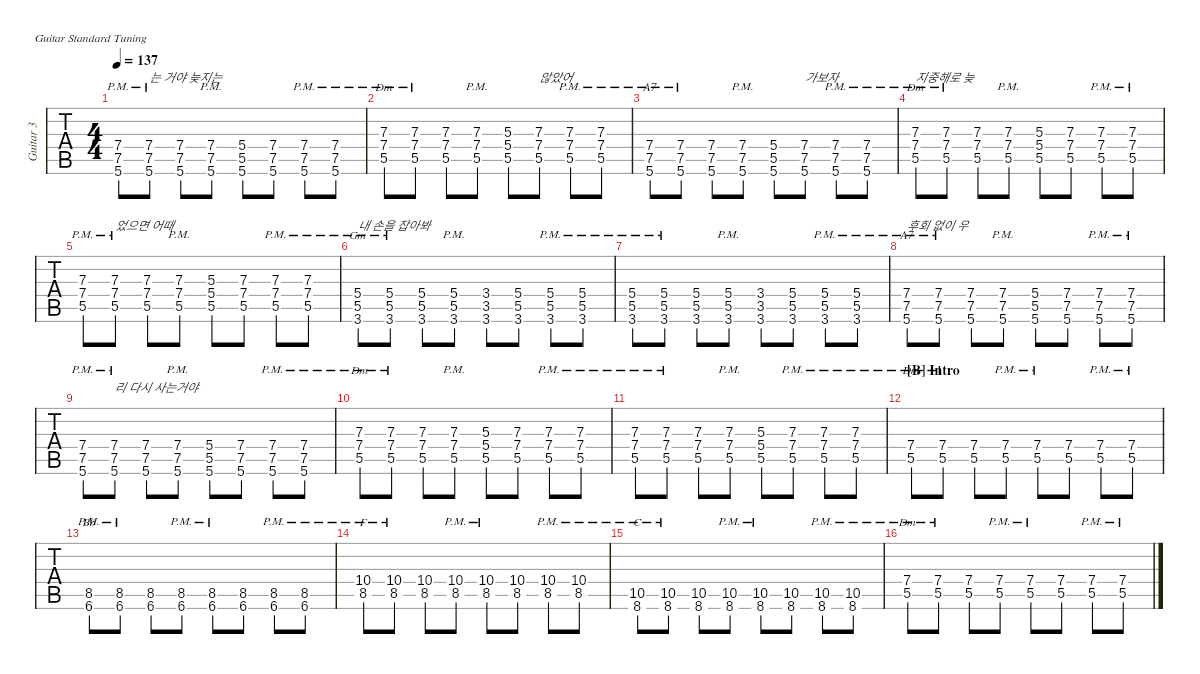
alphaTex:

\defaultSystemsLayout 4
\hideDynamics
\bracketExtendMode nobrackets
\track ("Guitar3" "Guitar 3") {defaultSystemsLayout 4 instrument overdrivenguitar}
\staff {tabs}
\tuning (E4 B3 G3 D3 A2 E2)
\chord ("Dm" x x x 7 5 x) {firstfret 5 showdiagram false showfingering false}
\chord ("Bb" x x x x 8 6) {firstfret 6 showdiagram false showfingering false}
\chord ("F" x x x 10 8 x) {firstfret 8 showdiagram false showfingering false}
\chord ("C" x x x x 10 8) {firstfret 8 showdiagram false showfingering false}
\chord ("Dm" x x 7 7 5 x) {firstfret 5 showdiagram false showfingering false}
\chord ("Gm" x x x 5 5 3) {showdiagram false showfingering false}
\chord ("A7" x x x 7 7 5) {firstfret 5 showdiagram false showfingering false}
\ts (4 4)
\tempo 137
\clef g2
\ks f
(7.5{pm acc forcenatural} 7.4{pm acc forcenatural} 5.6{pm acc forcenatural}).8{dy mf} (7.5{pm acc forcenatural} 7.4{pm acc forcenatural} 5.6{pm acc forcenatural}).8{txt "는 거야 늦지는"} (7.5{acc forcenatural} 7.4{acc forcenatural} 5.6{acc forcenatural}).8 (7.5{pm acc forcenatural} 7.4{pm acc forcenatural} 5.6{pm acc forcenatural}).8 (5.4{acc forcenatural} 5.5{acc forcenatural} 5.6{acc forcenatural}).8 (7.4{acc forcenatural} 7.5{acc forcenatural} 5.6{acc forcenatural}).8 (7.4{pm acc forcenatural} 7.5{pm acc forcenatural} 5.6{pm acc forcenatural}).8 (7.4{pm acc forcenatural} 7.5{pm acc forcenatural} 5.6{pm acc forcenatural}).8 |
(5.5{pm acc forcenatural} 7.4{pm acc forcenatural} 7.3{pm acc forcenatural}).8{ch "Dm"} (5.5{pm acc forcenatural} 7.4{pm acc forcenatural} 7.3{pm acc forcenatural}).8 (5.5{acc forcenatural} 7.4{acc forcenatural} 7.3{acc forcenatural}).8 (5.5{pm acc forcenatural} 7.4{pm acc forcenatural} 7.3{pm acc forcenatural}).8 (5.4{acc forcenatural} 5.3{acc forcenatural} 5.5{acc forcenatural}).8 (7.4{acc forcenatural} 5.5{acc forcenatural} 7.3{acc forcenatural}).8{txt "않았어"} (7.4{pm acc forcenatural} 5.5{pm acc forcenatural} 7.3{pm acc forcenatural}).8 (7.4{pm acc forcenatural} 5.5{pm acc forcenatural} 7.3{pm acc forcenatural}).8 |
(7.5{pm acc forcenatural} 7.4{pm acc forcenatural} 5.6{pm acc forcenatural}).8{ch "A7"} (7.5{pm acc forcenatural} 7.4{pm acc forcenatural} 5.6{pm acc forcenatural}).8 (7.5{acc forcenatural} 7.4{acc forcenatural} 5.6{acc forcenatural}).8 (7.5{pm acc forcenatural} 7.4{pm acc forcenatural} 5.6{pm acc forcenatural}).8 (5.4{acc forcenatural} 5.5{acc forcenatural} 5.6{acc forcenatural}).8 (7.4{acc forcenatural} 7.5{acc forcenatural} 5.6{acc forcenatural}).8{txt "가보자"} (7.4{pm acc forcenatural} 7.5{pm acc forcenatural} 5.6{pm acc forcenatural}).8 (7.4{pm acc forcenatural} 7.5{pm acc forcenatural} 5.6{pm acc forcenatural}).8 |
(5.5{pm acc forcenatural} 7.4{pm acc forcenatural} 7.3{pm acc forcenatural}).8{ch "Dm" txt "지중해로 늦"} (5.5{pm acc forcenatural} 7.4{pm acc forcenatural} 7.3{pm acc forcenatural}).8 (5.5{acc forcenatural} 7.4{acc forcenatural} 7.3{acc forcenatural}).8 (5.5{pm acc forcenatural} 7.4{pm acc forcenatural} 7.3{pm acc forcenatural}).8 (5.4{acc forcenatural} 5.3{acc forcenatural} 5.5{acc forcenatural}).8 (7.4{acc forcenatural} 5.5{acc forcenatural} 7.3{acc forcenatural}).8 (7.4{pm acc forcenatural} 5.5{pm acc forcenatural} 7.3{pm acc forcenatural}).8 (7.4{pm acc forcenatural} 5.5{pm acc forcenatural} 7.3{pm acc forcenatural}).8 |
(5.5{pm acc forcenatural} 7.4{pm acc forcenatural} 7.3{pm acc forcenatural}).8 (5.5{pm acc forcenatural} 7.4{pm acc forcenatural} 7.3{pm acc forcenatural}).8{txt "었으면 어때"} (5.5{acc forcenatural} 7.4{acc forcenatural} 7.3{acc forcenatural}).8 (5.5{pm acc forcenatural} 7.4{pm acc forcenatural} 7.3{pm acc forcenatural}).8 (5.4{acc forcenatural} 5.3{acc forcenatural} 5.5{acc forcenatural}).8 (7.4{acc forcenatural} 5.5{acc forcenatural} 7.3{acc forcenatural}).8 (7.4{pm acc forcenatural} 5.5{pm acc forcenatural} 7.3{pm acc forcenatural}).8 (7.4{pm acc forcenatural} 5.5{pm acc forcenatural} 7.3{pm acc forcenatural}).8 |
(5.5{pm acc forcenatural} 5.4{pm acc forcenatural} 3.6{pm acc forcenatural}).8{ch "Gm" txt "내 손을 잡아봐"} (5.5{pm acc forcenatural} 5.4{pm acc forcenatural} 3.6{pm acc forcenatural}).8 (5.5{acc forcenatural} 5.4{acc forcenatural} 3.6{acc forcenatural}).8 (5.5{pm acc forcenatural} 5.4{pm acc forcenatural} 3.6{pm acc forcenatural}).8 (3.4{acc forcenatural} 3.5{acc forcenatural} 3.6{acc forcenatural}).8 (5.4{acc forcenatural} 5.5{acc forcenatural} 3.6{acc forcenatural}).8 (5.4{pm acc forcenatural} 5.5{pm acc forcenatural} 3.6{pm acc forcenatural}).8 (5.4{pm acc forcenatural} 5.5{pm acc forcenatural} 3.6{pm acc forcenatural}).8 |
(5.5{pm acc forcenatural} 5.4{pm acc forcenatural} 3.6{pm acc forcenatural}).8 (5.5{pm acc forcenatural} 5.4{pm acc forcenatural} 3.6{pm acc forcenatural}).8 (5.5{acc forcenatural} 5.4{acc forcenatural} 3.6{acc forcenatural}).8 (5.5{pm acc forcenatural} 5.4{pm acc forcenatural} 3.6{pm acc forcenatural}).8 (3.4{acc forcenatural} 3.5{acc forcenatural} 3.6{acc forcenatural}).8 (5.4{acc forcenatural} 5.5{acc forcenatural} 3.6{acc forcenatural}).8 (5.4{pm acc forcenatural} 5.5{pm acc forcenatural} 3.6{pm acc forcenatural}).8 (5.4{pm acc forcenatural} 5.5{pm acc forcenatural} 3.6{pm acc forcenatural}).8 |
(7.5{pm acc forcenatural} 7.4{pm acc forcenatural} 5.6{pm acc forcenatural}).8{ch "A7" txt "후회 없이 우"} (7.5{pm acc forcenatural} 7.4{pm acc forcenatural} 5.6{pm acc forcenatural}).8 (7.5{acc forcenatural} 7.4{acc forcenatural} 5.6{acc forcenatural}).8 (7.5{pm acc forcenatural} 7.4{pm acc forcenatural} 5.6{pm acc forcenatural}).8 (5.4{acc forcenatural} 5.5{acc forcenatural} 5.6{acc forcenatural}).8 (7.4{acc forcenatural} 7.5{acc forcenatural} 5.6{acc forcenatural}).8 (7.4{pm acc forcenatural} 7.5{pm acc forcenatural} 5.6{pm acc forcenatural}).8 (7.4{pm acc forcenatural} 7.5{pm acc forcenatural} 5.6{pm acc forcenatural}).8 |
(7.5{pm acc forcenatural} 7.4{pm acc forcenatural} 5.6{pm acc forcenatural}).8 (7.5{pm acc forcenatural} 7.4{pm acc forcenatural} 5.6{pm acc forcenatural}).8{txt "리 다시 사는거야"} (7.5{acc forcenatural} 7.4{acc forcenatural} 5.6{acc forcenatural}).8 (7.5{pm acc forcenatural} 7.4{pm acc forcenatural} 5.6{pm acc forcenatural}).8 (5.4{acc forcenatural} 5.5{acc forcenatural} 5.6{acc forcenatural}).8 (7.4{acc forcenatural} 7.5{acc forcenatural} 5.6{acc forcenatural}).8 (7.4{pm acc forcenatural} 7.5{pm acc forcenatural} 5.6{pm acc forcenatural}).8 (7.4{pm acc forcenatural} 7.5{pm acc forcenatural} 5.6{pm acc forcenatural}).8 |
(5.5{pm acc forcenatural} 7.4{pm acc forcenatural} 7.3{pm acc forcenatural}).8{ch "Dm"} (5.5{pm acc forcenatural} 7.4{pm acc forcenatural} 7.3{pm acc forcenatural}).8 (5.5{acc forcenatural} 7.4{acc forcenatural} 7.3{acc forcenatural}).8 (5.5{pm acc forcenatural} 7.4{pm acc forcenatural} 7.3{pm acc forcenatural}).8 (5.4{acc forcenatural} 5.3{acc forcenatural} 5.5{acc forcenatural}).8 (7.4{acc forcenatural} 5.5{acc forcenatural} 7.3{acc forcenatural}).8 (7.4{pm acc forcenatural} 5.5{pm acc forcenatural} 7.3{pm acc forcenatural}).8 (7.4{pm acc forcenatural} 5.5{pm acc forcenatural} 7.3{pm acc forcenatural}).8 |
(5.5{pm acc forcenatural} 7.4{pm acc forcenatural} 7.3{pm acc forcenatural}).8 (5.5{pm acc forcenatural} 7.4{pm acc forcenatural} 7.3{pm acc forcenatural}).8 (5.5{acc forcenatural} 7.4{acc forcenatural} 7.3{acc forcenatural}).8 (5.5{pm acc forcenatural} 7.4{pm acc forcenatural} 7.3{pm acc forcenatural}).8 (5.4{acc forcenatural} 5.3{acc forcenatural} 5.5{acc forcenatural}).8 (7.4{pm acc forcenatural} 5.5{pm acc forcenatural} 7.3{pm acc forcenatural}).8 (7.4{pm acc forcenatural} 5.5{pm acc forcenatural} 7.3{pm acc forcenatural}).8 (7.4{pm acc forcenatural} 5.5{pm acc forcenatural} 7.3{pm acc forcenatural}).8 |
\section ("B" "Intro")
(5.5{pm acc forcenatural} 7.4{pm acc forcenatural}).8{ch "Dm"} (5.5{pm acc forcenatural} 7.4{pm acc forcenatural}).8 (5.5{acc forcenatural} 7.4{acc forcenatural}).8 (5.5{pm acc forcenatural} 7.4{pm acc forcenatural}).8 (7.4{pm acc forcenatural} 5.5{pm acc forcenatural}).8 (7.4{acc forcenatural} 5.5{acc forcenatural}).8 (7.4{pm acc forcenatural} 5.5{pm acc forcenatural}).8 (7.4{pm acc forcenatural} 5.5{pm acc forcenatural}).8 |
(8.5{pm acc forcenatural} 6.6{acc b}).8{ch "Bb"} (8.5{pm acc forcenatural} 6.6{acc b}).8 (8.5{acc forcenatural} 6.6{acc b}).8 (8.5{pm acc forcenatural} 6.6{acc b}).8 (8.5{pm acc forcenatural} 6.6{acc b}).8 (8.5{acc forcenatural} 6.6{acc b}).8 (8.5{pm acc forcenatural} 6.6{pm acc b}).8 (8.5{pm acc forcenatural} 6.6{pm acc b}).8 |
(8.5{pm acc forcenatural} 10.4{pm acc forcenatural}).8{ch "F"} (8.5{pm acc forcenatural} 10.4{pm acc forcenatural}).8 (8.5{acc forcenatural} 10.4{acc forcenatural}).8 (8.5{pm acc forcenatural} 10.4{pm acc forcenatural}).8 (10.4{pm acc forcenatural} 8.5{pm acc forcenatural}).8 (10.4{acc forcenatural} 8.5{acc forcenatural}).8 (10.4{pm acc forcenatural} 8.5{pm acc forcenatural}).8 (10.4{pm acc forcenatural} 8.5{pm acc forcenatural}).8 |
(10.5{pm acc forcenatural} 8.6{pm acc forcenatural}).8{ch "C"} (10.5{pm acc forcenatural} 8.6{pm acc forcenatural}).8 (10.5{acc forcenatural} 8.6{acc forcenatural}).8 (10.5{pm acc forcenatural} 8.6{pm acc forcenatural}).8 (10.5{pm acc forcenatural} 8.6{pm acc forcenatural}).8 (10.5{acc forcenatural} 8.6{acc forcenatural}).8 (10.5{pm acc forcenatural} 8.6{pm acc forcenatural}).8 (10.5{pm acc forcenatural} 8.6{acc forcenatural}).8 |
(5.5{pm acc forcenatural} 7.4{pm acc forcenatural}).8{ch "Dm"} (5.5{pm acc forcenatural} 7.4{pm acc forcenatural}).8 (5.5{acc forcenatural} 7.4{acc forcenatural}).8 (5.5{pm acc forcenatural} 7.4{pm acc forcenatural}).8 (7.4{pm acc forcenatural} 5.5{pm acc forcenatural}).8 (7.4{acc forcenatural} 5.5{acc forcenatural}).8 (7.4{pm acc forcenatural} 5.5{pm acc forcenatural}).8 (7.4{pm acc forcenatural} 5.5{pm acc forcenatural}).8
